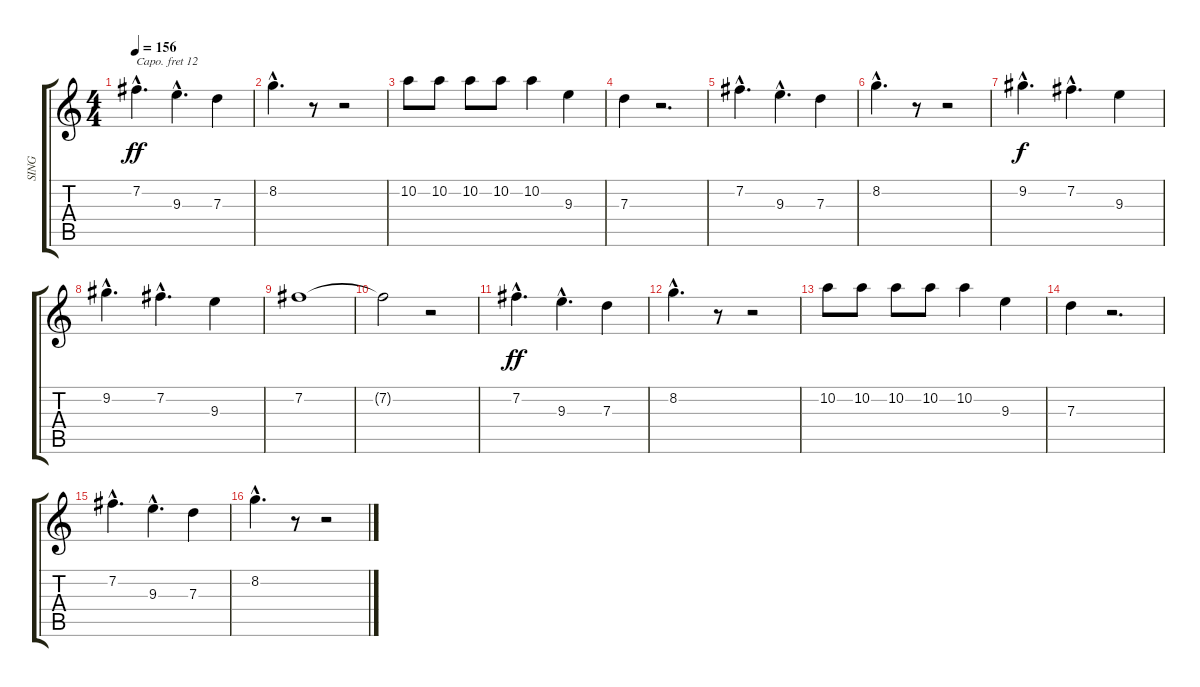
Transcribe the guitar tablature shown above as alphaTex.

\track ("SING" "SING") {instrument panflute}
\staff {score tabs}
\capo 12
\tuning (E4 B3 G3 D3 A2 E2) {hide}
\ts (4 4)
\tempo 156
\clef g2
\ks c
7.2{hac}.4{d dy ff} 9.3{hac}.4{d} 7.3.4 |
8.2{hac}.4{d} r.8 r.2 |
10.2.8 10.2.8 10.2.8 10.2.8 10.2.4 9.3.4 |
7.3.4 r.2{d} |
7.2{hac}.4{d} 9.3{hac}.4{d} 7.3.4 |
8.2{hac}.4{d} r.8 r.2 |
9.2{hac}.4{d dy f} 7.2{hac}.4{d} 9.3.4 |
9.2{hac}.4{d} 7.2{hac}.4{d} 9.3.4 |
7.2.1 |
7.2{t}.2 r.2 |
7.2{hac}.4{d dy ff} 9.3{hac}.4{d} 7.3.4 |
8.2{hac}.4{d} r.8 r.2 |
10.2.8 10.2.8 10.2.8 10.2.8 10.2.4 9.3.4 |
7.3.4 r.2{d} |
7.2{hac}.4{d} 9.3{hac}.4{d} 7.3.4 |
8.2{hac}.4{d} r.8 r.2
